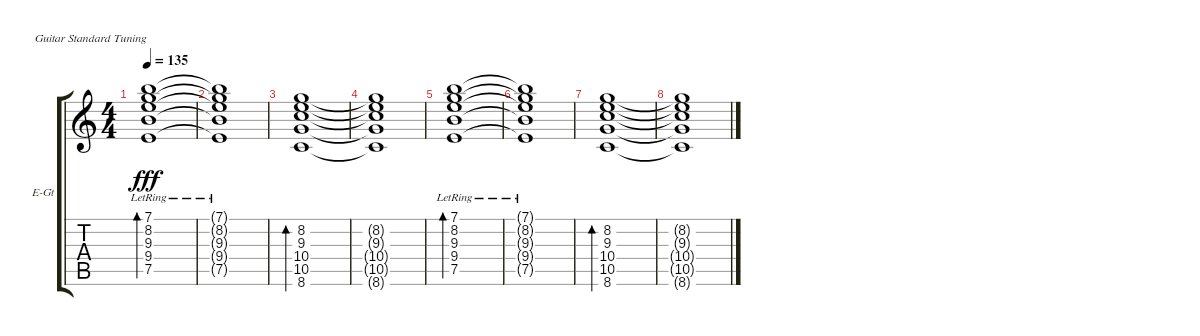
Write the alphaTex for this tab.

\defaultSystemsLayout 4
\bracketExtendMode groupsimilarinstruments
\firstSystemTrackNameOrientation horizontal
\otherSystemsTrackNameOrientation horizontal
\track ("Turner - Chorus" "E-Gt") {instrument electricguitarclean}
\staff {score tabs}
\tuning (E4 B3 G3 D3 A2 E2)
\ts (4 4)
\tempo 135
\clef g2
\scale
0.333333
\ks c
(7.5{lr} 9.4{lr} 9.3{lr} 8.2{lr} 7.1{lr}).1{bd 327 dy fff} |
\scale
0.333333 (7.1{lr t} 8.2{lr t} 9.3{lr t} 9.4{lr t} 7.5{lr t}).1 |
\scale
0.333333 (8.6 10.5 10.4 9.3 8.2).1{bd 327} |
\scale
0.333333 (8.6{t} 10.5{t} 10.4{t} 9.3{t} 8.2{t}).1 |
\scale
0.333333 (7.5{lr} 9.4{lr} 9.3{lr} 8.2{lr} 7.1{lr}).1{bd 327} |
\scale
0.333333 (7.1{lr t} 8.2{lr t} 9.3{lr t} 9.4{lr t} 7.5{lr t}).1 |
\scale
0.333333 (8.6 10.5 10.4 9.3 8.2).1{bd 327} |
\scale
0.333333 (8.6{t} 10.5{t} 10.4{t} 9.3{t} 8.2{t}).1 |
\scale
0.333333 |
\scale
0.333333
